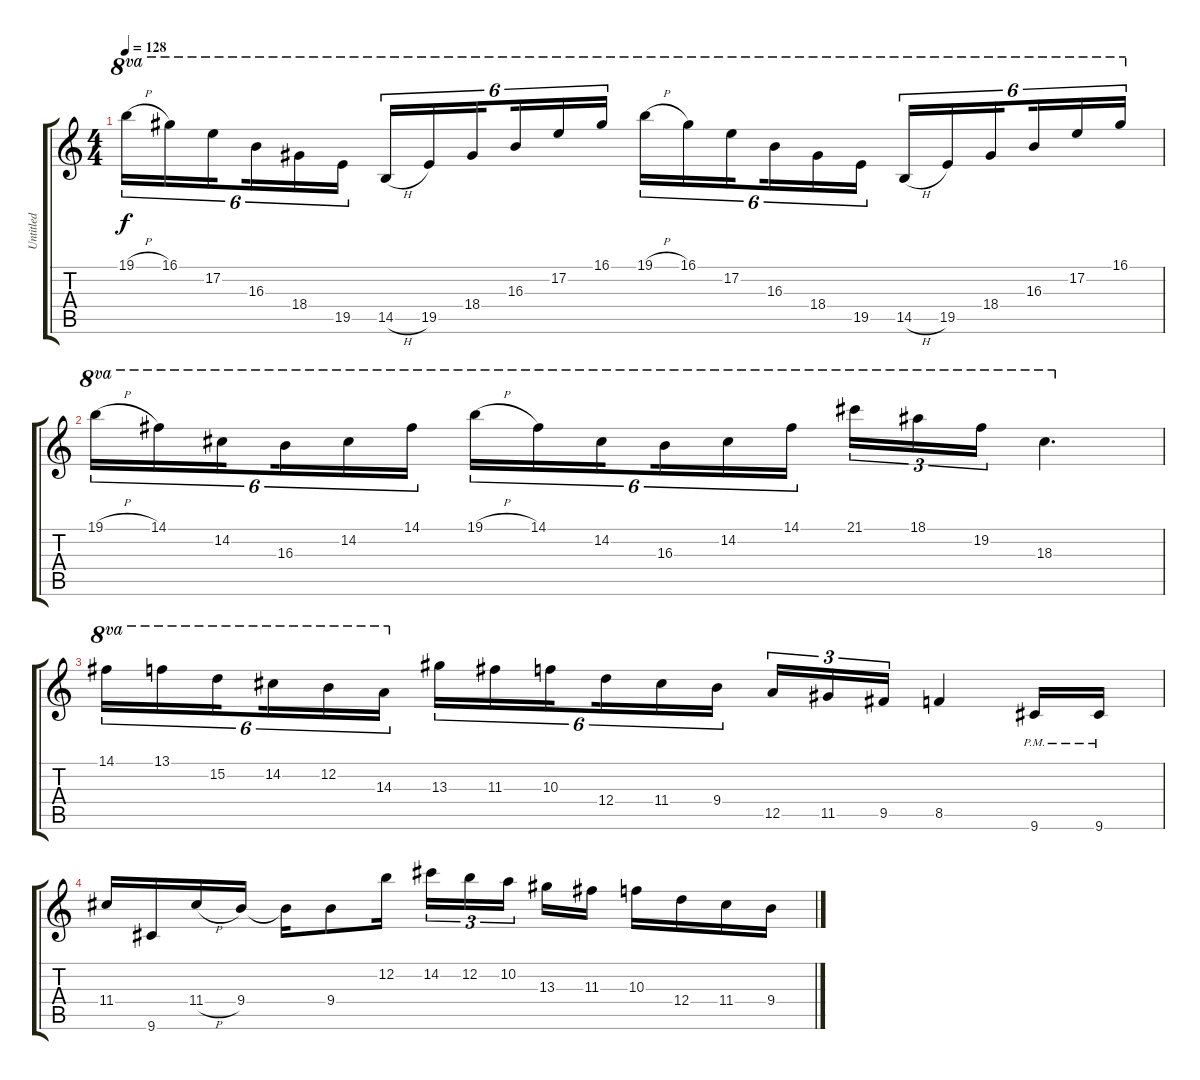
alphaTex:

\track ("Untitled" "Untitled") {instrument distortionguitar}
\staff {score tabs}
\tuning (E4 B3 G3 D3 A2 E2) {hide}
\ts (4 4)
\tempo 128
\clef g2
\ks c
19.1{h}.16{tu (6 4) ot 8va dy f} 16.1.16{tu (6 4) ot 8va} 17.2.16{tu (6 4) ot 8va beam splitsecondary} 16.3.16{tu (6 4) ot 8va} 18.4.16{tu (6 4) ot 8va} 19.5.16{tu (6 4) ot 8va} 14.5{h}.16{tu (6 4) ot 8va} 19.5.16{tu (6 4) ot 8va} 18.4.16{tu (6 4) ot 8va beam splitsecondary} 16.3.16{tu (6 4) ot 8va} 17.2.16{tu (6 4) ot 8va} 16.1.16{tu (6 4) ot 8va} 19.1{h}.16{tu (6 4) ot 8va} 16.1.16{tu (6 4) ot 8va} 17.2.16{tu (6 4) ot 8va beam splitsecondary} 16.3.16{tu (6 4) ot 8va} 18.4.16{tu (6 4) ot 8va} 19.5.16{tu (6 4) ot 8va} 14.5{h}.16{tu (6 4) ot 8va} 19.5.16{tu (6 4) ot 8va} 18.4.16{tu (6 4) ot 8va beam splitsecondary} 16.3.16{tu (6 4) ot 8va} 17.2.16{tu (6 4) ot 8va} 16.1.16{tu (6 4) ot 8va} |
19.1{h}.16{tu (6 4) ot 8va} 14.1.16{tu (6 4) ot 8va} 14.2.16{tu (6 4) ot 8va beam splitsecondary} 16.3.16{tu (6 4) ot 8va} 14.2.16{tu (6 4) ot 8va} 14.1.16{tu (6 4) ot 8va} 19.1{h}.16{tu (6 4) ot 8va} 14.1.16{tu (6 4) ot 8va} 14.2.16{tu (6 4) ot 8va beam splitsecondary} 16.3.16{tu (6 4) ot 8va} 14.2.16{tu (6 4) ot 8va} 14.1.16{tu (6 4) ot 8va} 21.1.16{tu (3 2) ot 8va} 18.1.16{tu (3 2) ot 8va} 19.2.16{tu (3 2) ot 8va} 18.3.4{d ot 8va} |
14.1.16{tu (6 4) ot 8va} 13.1.16{tu (6 4) ot 8va} 15.2.16{tu (6 4) ot 8va beam splitsecondary} 14.2.16{tu (6 4) ot 8va} 12.2.16{tu (6 4) ot 8va} 14.3.16{tu (6 4) ot 8va} 13.3.16{tu (6 4)} 11.3.16{tu (6 4)} 10.3.16{tu (6 4) beam splitsecondary} 12.4.16{tu (6 4)} 11.4.16{tu (6 4)} 9.4.16{tu (6 4)} 12.5.16{tu (3 2)} 11.5.16{tu (3 2)} 9.5.16{tu (3 2)} 8.5.4 9.6{pm}.16 9.6{pm}.16 |
11.4.16 9.6.16 11.4{h}.16 9.4.16 9.4{t}.16 9.4.8 12.2.16 14.2.16{tu (3 2)} 12.2.16{tu (3 2)} 10.2.16{tu (3 2) beam splitsecondary} 13.3.16 11.3.16 10.3.16 12.4.16 11.4.16 9.4.16
